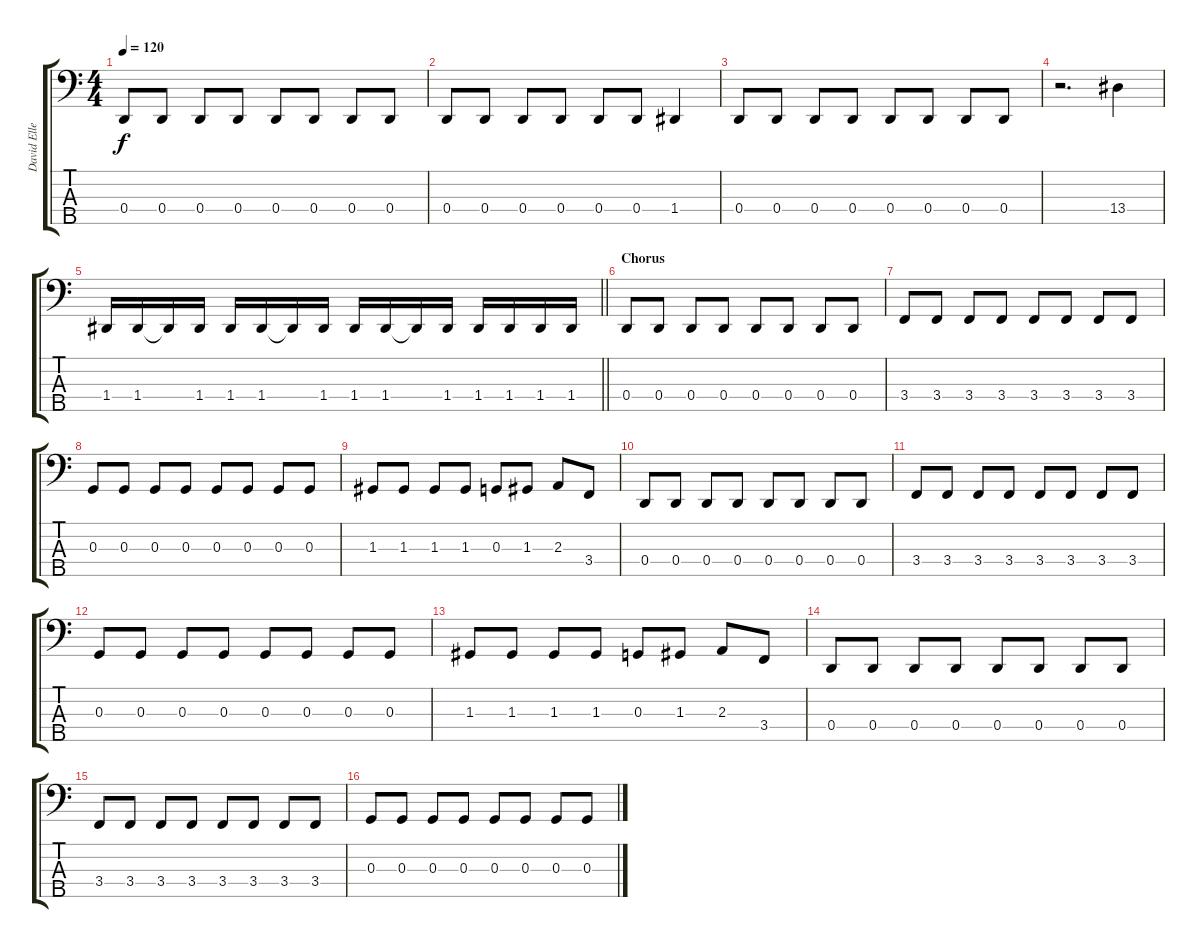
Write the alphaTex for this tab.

\track ("David Ellefson" "David Elle") {instrument acousticguitarnylon}
\staff {score tabs}
\tuning (F2 C2 G1 D1 A0) {hide}
\ts (4 4)
\tempo 120
\clef f4
\ks c
0.4.8{dy f} 0.4.8 0.4.8 0.4.8 0.4.8 0.4.8 0.4.8 0.4.8 |
0.4.8 0.4.8 0.4.8 0.4.8 0.4.8 0.4.8 1.4.4 |
0.4.8 0.4.8 0.4.8 0.4.8 0.4.8 0.4.8 0.4.8 0.4.8 |
r.2{d} 13.4.4 |
\barLineRight lightlight
1.4.16 1.4.16 1.4{t}.16 1.4.16 1.4.16 1.4.16 1.4{t}.16 1.4.16 1.4.16 1.4.16 1.4{t}.16 1.4.16 1.4.16 1.4.16 1.4.16 1.4.16 |
\section ("" "Chorus")
0.4.8 0.4.8 0.4.8 0.4.8 0.4.8 0.4.8 0.4.8 0.4.8 |
3.4.8 3.4.8 3.4.8 3.4.8 3.4.8 3.4.8 3.4.8 3.4.8 |
0.3.8 0.3.8 0.3.8 0.3.8 0.3.8 0.3.8 0.3.8 0.3.8 |
1.3.8 1.3.8 1.3.8 1.3.8 0.3.8 1.3.8 2.3.8 3.4.8 |
0.4.8 0.4.8 0.4.8 0.4.8 0.4.8 0.4.8 0.4.8 0.4.8 |
3.4.8 3.4.8 3.4.8 3.4.8 3.4.8 3.4.8 3.4.8 3.4.8 |
0.3.8 0.3.8 0.3.8 0.3.8 0.3.8 0.3.8 0.3.8 0.3.8 |
1.3.8 1.3.8 1.3.8 1.3.8 0.3.8 1.3.8 2.3.8 3.4.8 |
0.4.8 0.4.8 0.4.8 0.4.8 0.4.8 0.4.8 0.4.8 0.4.8 |
3.4.8 3.4.8 3.4.8 3.4.8 3.4.8 3.4.8 3.4.8 3.4.8 |
0.3.8 0.3.8 0.3.8 0.3.8 0.3.8 0.3.8 0.3.8 0.3.8
